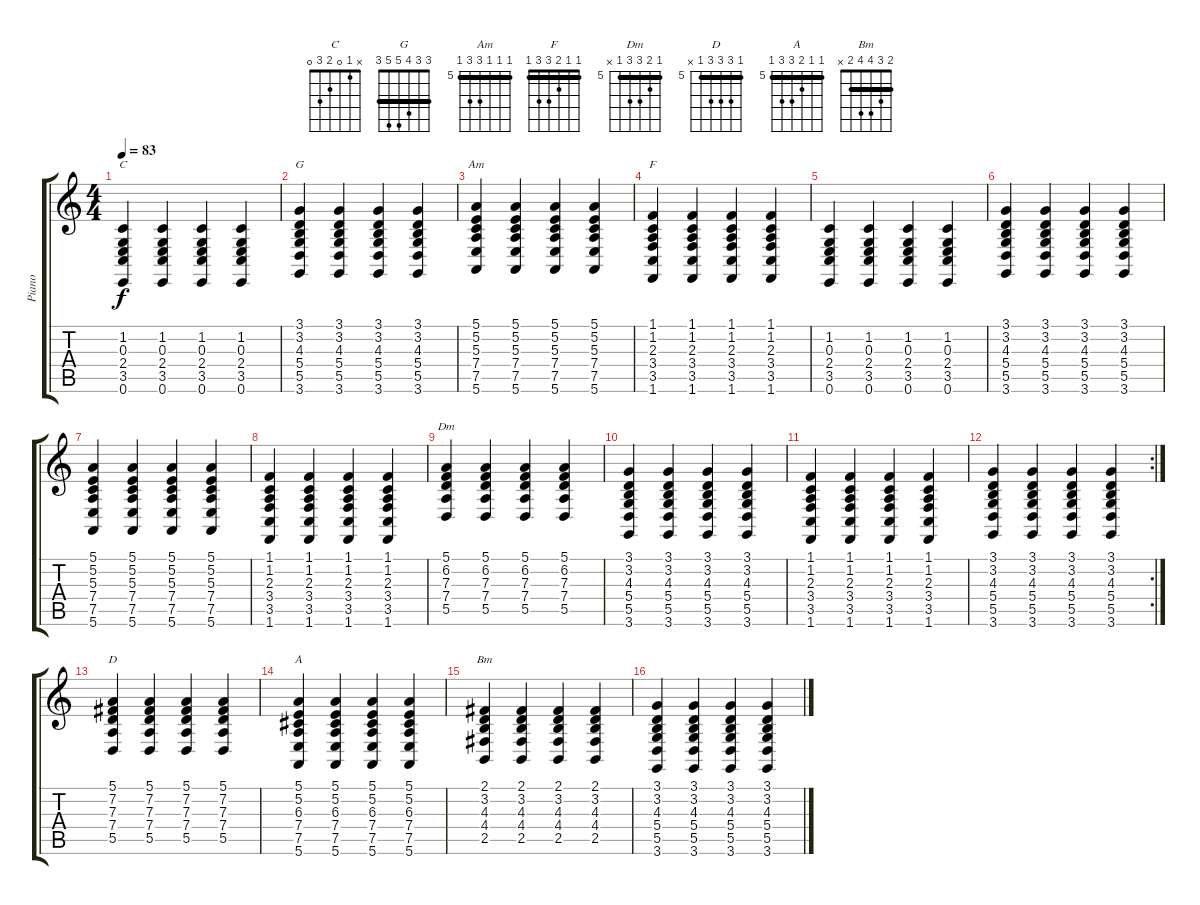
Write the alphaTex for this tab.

\track ("Piano" "Piano") {instrument acousticgrandpiano}
\staff {score tabs}
\tuning (E4 B3 G3 D3 A2 E2) {hide}
\chord ("C" x 1 0 2 3 0)
\chord ("G" 3 3 4 5 5 3) {barre 3}
\chord ("Am" 5 5 5 7 7 5) {firstfret 5 barre 5}
\chord ("F" 1 1 2 3 3 1) {barre 1}
\chord ("Dm" 5 6 7 7 5 x) {firstfret 5 barre 5}
\chord ("D" 5 7 7 7 5 x) {firstfret 5 barre 5}
\chord ("A" 5 5 6 7 7 5) {firstfret 5 barre 5}
\chord ("Bm" 2 3 4 4 2 x) {barre 2}
\ts (4 4)
\tempo 83
\clef g2
\ks c
(1.2 0.3 2.4 3.5 0.6).4{ch "C" dy f} (1.2 0.3 2.4 3.5 0.6).4 (1.2 0.3 2.4 3.5 0.6).4 (1.2 0.3 2.4 3.5 0.6).4 |
(3.1 3.2 4.3 5.4 5.5 3.6).4{ch "G"} (3.1 3.2 4.3 5.4 5.5 3.6).4 (3.1 3.2 4.3 5.4 5.5 3.6).4 (3.1 3.2 4.3 5.4 5.5 3.6).4 |
(5.1 5.2 5.3 7.4 7.5 5.6).4{ch "Am"} (5.1 5.2 5.3 7.4 7.5 5.6).4 (5.1 5.2 5.3 7.4 7.5 5.6).4 (5.1 5.2 5.3 7.4 7.5 5.6).4 |
(1.1 1.2 2.3 3.4 3.5 1.6).4{ch "F"} (1.1 1.2 2.3 3.4 3.5 1.6).4 (1.1 1.2 2.3 3.4 3.5 1.6).4 (1.1 1.2 2.3 3.4 3.5 1.6).4 |
(1.2 0.3 2.4 3.5 0.6).4 (1.2 0.3 2.4 3.5 0.6).4 (1.2 0.3 2.4 3.5 0.6).4 (1.2 0.3 2.4 3.5 0.6).4 |
(3.1 3.2 4.3 5.4 5.5 3.6).4 (3.1 3.2 4.3 5.4 5.5 3.6).4 (3.1 3.2 4.3 5.4 5.5 3.6).4 (3.1 3.2 4.3 5.4 5.5 3.6).4 |
(5.1 5.2 5.3 7.4 7.5 5.6).4 (5.1 5.2 5.3 7.4 7.5 5.6).4 (5.1 5.2 5.3 7.4 7.5 5.6).4 (5.1 5.2 5.3 7.4 7.5 5.6).4 |
(1.1 1.2 2.3 3.4 3.5 1.6).4 (1.1 1.2 2.3 3.4 3.5 1.6).4 (1.1 1.2 2.3 3.4 3.5 1.6).4 (1.1 1.2 2.3 3.4 3.5 1.6).4 |
(5.1 6.2 7.3 7.4 5.5).4{ch "Dm"} (5.1 6.2 7.3 7.4 5.5).4 (5.1 6.2 7.3 7.4 5.5).4 (5.1 6.2 7.3 7.4 5.5).4 |
(3.1 3.2 4.3 5.4 5.5 3.6).4 (3.1 3.2 4.3 5.4 5.5 3.6).4 (3.1 3.2 4.3 5.4 5.5 3.6).4 (3.1 3.2 4.3 5.4 5.5 3.6).4 |
(1.1 1.2 2.3 3.4 3.5 1.6).4 (1.1 1.2 2.3 3.4 3.5 1.6).4 (1.1 1.2 2.3 3.4 3.5 1.6).4 (1.1 1.2 2.3 3.4 3.5 1.6).4 |
\rc 2
(3.1 3.2 4.3 5.4 5.5 3.6).4 (3.1 3.2 4.3 5.4 5.5 3.6).4 (3.1 3.2 4.3 5.4 5.5 3.6).4 (3.1 3.2 4.3 5.4 5.5 3.6).4 |
(5.1 7.2 7.3 7.4 5.5).4{ch "D"} (5.1 7.2 7.3 7.4 5.5).4 (5.1 7.2 7.3 7.4 5.5).4 (5.1 7.2 7.3 7.4 5.5).4 |
(5.1 5.2 6.3 7.4 7.5 5.6).4{ch "A"} (5.1 5.2 6.3 7.4 7.5 5.6).4 (5.1 5.2 6.3 7.4 7.5 5.6).4 (5.1 5.2 6.3 7.4 7.5 5.6).4 |
(2.1 3.2 4.3 4.4 2.5).4{ch "Bm"} (2.1 3.2 4.3 4.4 2.5).4 (2.1 3.2 4.3 4.4 2.5).4 (2.1 3.2 4.3 4.4 2.5).4 |
(3.1 3.2 4.3 5.4 5.5 3.6).4 (3.1 3.2 4.3 5.4 5.5 3.6).4 (3.1 3.2 4.3 5.4 5.5 3.6).4 (3.1 3.2 4.3 5.4 5.5 3.6).4
